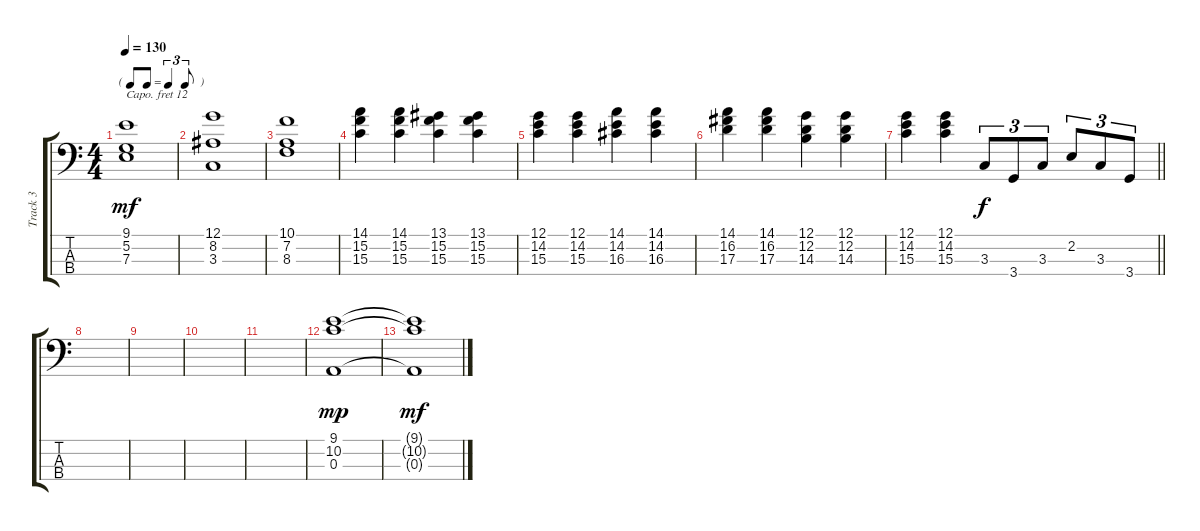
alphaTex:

\track ("Track 3" "Track 3") {instrument clarinet}
\staff {score tabs}
\capo 12
\tuning (G2 D2 A1 E1) {hide}
\ts (4 4)
\tf triplet8th
\tempo 130
\clef f4
\ks c
(9.1{t} 5.2{t} 7.3{t}).1{dy mf} |
(12.1 8.2 3.3).1 |
(10.1 7.2 8.3).1 |
(14.1 15.2 15.3).4 (14.1 15.2 15.3).4 (13.1 15.2 15.3).4 (13.1 15.2 15.3).4 |
(12.1 14.2 15.3).4 (12.1 14.2 15.3).4 (14.1 14.2 16.3).4 (14.1 14.2 16.3).4 |
(14.1 16.2 17.3).4 (14.1 16.2 17.3).4 (12.1 12.2 14.3).4 (12.1 12.2 14.3).4 |
\barLineRight lightlight
(12.1 14.2 15.3).4 (12.1 14.2 15.3).4 3.3.8{tu (3 2) dy f} 3.4.8{tu (3 2)} 3.3.8{tu (3 2)} 2.2.8{tu (3 2)} 3.3.8{tu (3 2)} 3.4.8{tu (3 2)} |
|
|
|
|
(9.1 10.2 0.3).1{dy mp} |
(9.1{t} 10.2{t} 0.3{t}).1{dy mf}
